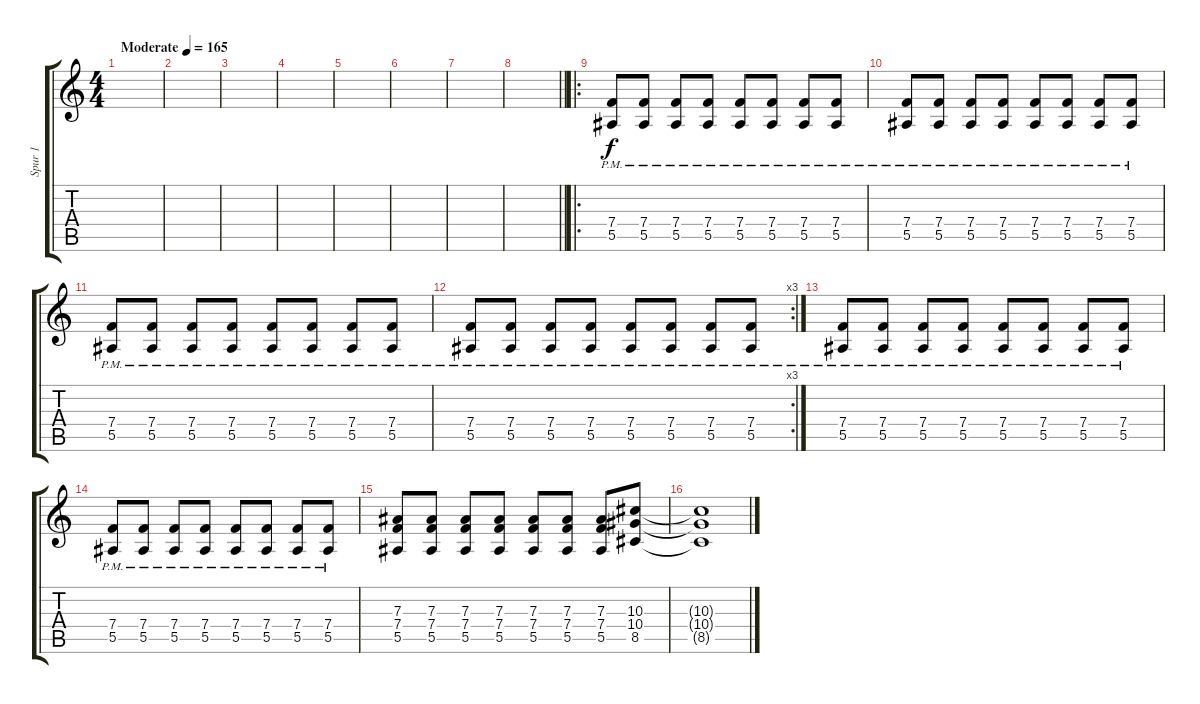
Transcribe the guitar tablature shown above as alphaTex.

\track ("Spur 1" "Spur 1") {instrument distortionguitar}
\staff {score tabs}
\tuning (C4 G3 Eb3 Bb2 F2 C2) {hide}
\ts (4 4)
\tempo (165 "Moderate")
\clef g2
\ks c
|
|
|
|
|
|
|
\barLineRight lightlight
|
\ro
(7.4{pm} 5.5{pm}).8 (7.4{pm} 5.5{pm}).8 (7.4{pm} 5.5{pm}).8 (7.4{pm} 5.5{pm}).8 (7.4{pm} 5.5{pm}).8 (7.4{pm} 5.5{pm}).8 (7.4{pm} 5.5{pm}).8 (7.4{pm} 5.5{pm}).8 |
(7.4{pm} 5.5{pm}).8 (7.4{pm} 5.5{pm}).8 (7.4{pm} 5.5{pm}).8 (7.4{pm} 5.5{pm}).8 (7.4{pm} 5.5{pm}).8 (7.4{pm} 5.5{pm}).8 (7.4{pm} 5.5{pm}).8 (7.4{pm} 5.5{pm}).8 |
(7.4{pm} 5.5{pm}).8 (7.4{pm} 5.5{pm}).8 (7.4{pm} 5.5{pm}).8 (7.4{pm} 5.5{pm}).8 (7.4{pm} 5.5{pm}).8 (7.4{pm} 5.5{pm}).8 (7.4{pm} 5.5{pm}).8 (7.4{pm} 5.5{pm}).8 |
\rc 3
(7.4{pm} 5.5{pm}).8 (7.4{pm} 5.5{pm}).8 (7.4{pm} 5.5{pm}).8 (7.4{pm} 5.5{pm}).8 (7.4{pm} 5.5{pm}).8 (7.4{pm} 5.5{pm}).8 (7.4{pm} 5.5{pm}).8 (7.4{pm} 5.5{pm}).8 |
(7.4{pm} 5.5{pm}).8 (7.4{pm} 5.5{pm}).8 (7.4{pm} 5.5{pm}).8 (7.4{pm} 5.5{pm}).8 (7.4{pm} 5.5{pm}).8 (7.4{pm} 5.5{pm}).8 (7.4{pm} 5.5{pm}).8 (7.4{pm} 5.5{pm}).8 |
(7.4{pm} 5.5{pm}).8 (7.4{pm} 5.5{pm}).8 (7.4{pm} 5.5{pm}).8 (7.4{pm} 5.5{pm}).8 (7.4{pm} 5.5{pm}).8 (7.4{pm} 5.5{pm}).8 (7.4{pm} 5.5{pm}).8 (7.4{pm} 5.5{pm}).8 |
(7.3 7.4 5.5).8 (7.3 7.4 5.5).8 (7.3 7.4 5.5).8 (7.3 7.4 5.5).8 (7.3 7.4 5.5).8 (7.3 7.4 5.5).8 (7.3 7.4 5.5).8 (10.3 10.4 8.5).8 |
(10.3{t} 10.4{t} 8.5{t}).1
